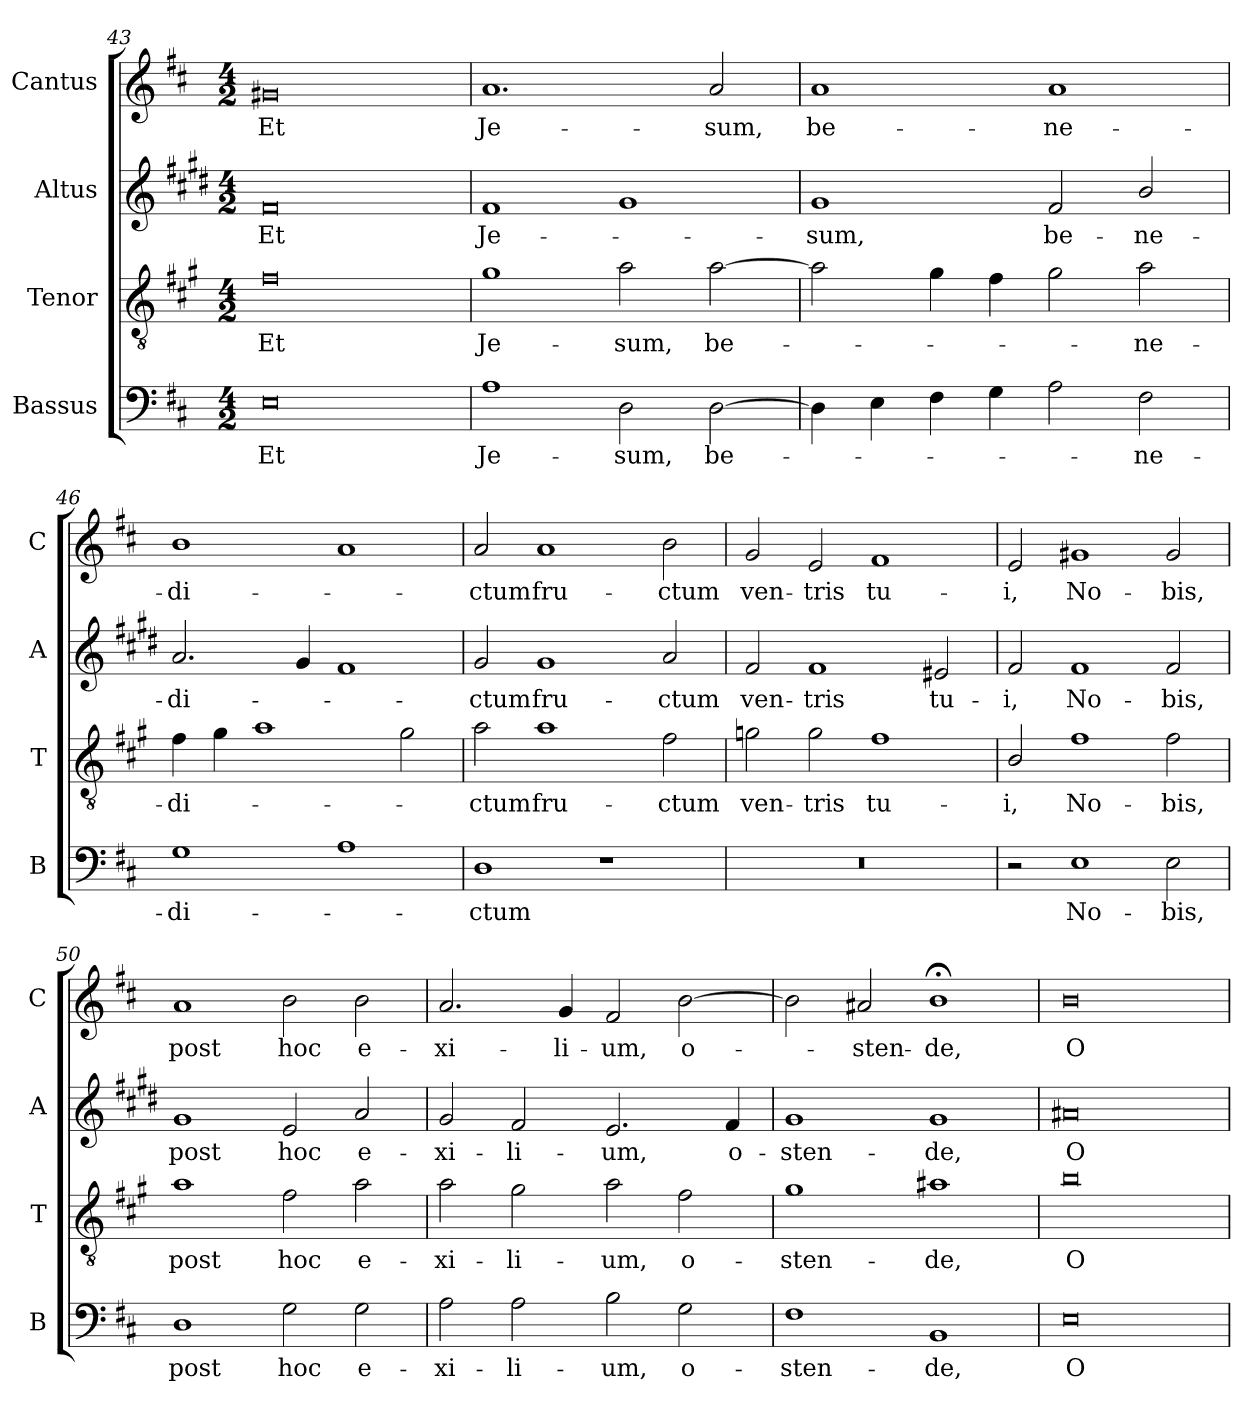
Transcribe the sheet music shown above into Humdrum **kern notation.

**kern	**text	**kern	**text	**kern	**text	**kern	**text
*part4	*part4	*part3	*part3	*part2	*part2	*part1	*part1
*staff4	*staff4	*staff3	*staff3	*staff2	*staff2	*staff1	*staff1
*I"Bassus	*	*I"Tenor	*	*I"Altus	*	*I"Cantus	*
*I'B	*	*I'T	*	*I'A	*	*I'C	*
!!LO:PB:g=z
*clefF4	*	*clefGv2	*	*clefG2	*	*clefG2	*
*	*	*ITrd4c7	*	*ITrd1c2	*	*	*
*k[f#c#]	*	*k[f#c#]	*	*k[f#c#]	*	*k[f#c#]	*
*D:	*	*D:	*	*D:	*	*D:	*
*M4/2	*	*M4/2	*	*M4/2	*	*M4/2	*
=43	=43	=43	=43	=43	=43	=43	=43
!	!LO:LY:b	!	!LO:LY:b	!	!LO:LY:b	!	!LO:LY:b
0E	Et	0B	Et	0e	Et	0g#X	Et
=44	=44	=44	=44	=44	=44	=44	=44
!	!LO:LY:b	!	!LO:LY:b	!	!LO:LY:b	!	!LO:LY:b
1A	Je-	1c#	Je-	1e	Je-	1.a	Je-
!	!LO:LY:b	!	!LO:LY:b	!	!	!	!
2D\	-sum,	2d\	-sum,	1f#	.	.	.
!	!LO:LY:b	!	!LO:LY:b	!	!	!	!LO:LY:b
[2D\	be-	[2d\	be-	.	.	2a/	-sum,
=45	=45	=45	=45	=45	=45	=45	=45
!	!	!	!	!	!LO:LY:b	!	!LO:LY:b
4D\]	.	2d\]	.	1f#	-sum,	1a	be-
4E\	.	.	.	.	.	.	.
4F#\	.	4c#\	.	.	.	.	.
4G\	.	4B\	.	.	.	.	.
!	!	!	!	!	!LO:LY:b	!	!LO:LY:b
2A\	.	2c#\	.	2e/	be-	1a	-ne-
!	!LO:LY:b	!	!LO:LY:b	!	!LO:LY:b	!	!
2F#\	-ne-	2d\	-ne-	2a/	-ne-	.	.
=46	=46	=46	=46	=46	=46	=46	=46
!	!LO:LY:b	!	!LO:LY:b	!	!LO:LY:b	!	!LO:LY:b
1G	-di-	4B\	-di-	2.g/	-di-	1b	-di-
.	.	4c#\	.	.	.	.	.
.	.	1d	.	.	.	.	.
.	.	.	.	4f#/	.	.	.
1A	.	.	.	1e	.	1a	.
.	.	2c#\	.	.	.	.	.
=47	=47	=47	=47	=47	=47	=47	=47
!	!LO:LY:b	!	!LO:LY:b	!	!LO:LY:b	!	!LO:LY:b
1D	-ctum	2d\	-ctum	2f#/	-ctum	2a/	-ctum
!	!	!	!LO:LY:b	!	!LO:LY:b	!	!LO:LY:b
.	.	1d	fru-	1f#	fru-	1a	fru-
1r	.	.	.	.	.	.	.
!	!	!	!LO:LY:b	!	!LO:LY:b	!	!LO:LY:b
.	.	2B\	-ctum	2g/	-ctum	2b\	-ctum
=48	=48	=48	=48	=48	=48	=48	=48
!	!	!	!LO:LY:b	!	!LO:LY:b	!	!LO:LY:b
0r	.	2cn\	ven-	2e/	ven-	2g/	ven-
!	!	!	!LO:LY:b	!	!LO:LY:b	!	!LO:LY:b
.	.	2c\	-tris	1e	-tris	2e/	-tris
!	!	!	!LO:LY:b	!	!	!	!LO:LY:b
.	.	1B	tu-	.	.	1f#	tu-
!	!	!	!	!	!LO:LY:b	!	!
.	.	.	.	2d#X/	tu-	.	.
=49	=49	=49	=49	=49	=49	=49	=49
!	!	!	!LO:LY:b	!	!LO:LY:b	!	!LO:LY:b
2r	.	2E/	-i,	2e/	-i,	2e/	-i,
!	!LO:LY:b	!	!LO:LY:b	!	!LO:LY:b	!	!LO:LY:b
1E	No-	1B	No-	1e	No-	1g#X	No-
!	!LO:LY:b	!	!LO:LY:b	!	!LO:LY:b	!	!LO:LY:b
2E\	-bis,	2B\	-bis,	2e/	-bis,	2g#/	-bis,
!!LO:LB:g=z
=50	=50	=50	=50	=50	=50	=50	=50
!	!LO:LY:b	!	!LO:LY:b	!	!LO:LY:b	!	!LO:LY:b
1D	post	1d	post	1f#	post	1a	post
!	!LO:LY:b	!	!LO:LY:b	!	!LO:LY:b	!	!LO:LY:b
2G\	hoc	2B\	hoc	2d/	hoc	2b\	hoc
!	!LO:LY:b	!	!LO:LY:b	!	!LO:LY:b	!	!LO:LY:b
2G\	e-	2d\	e-	2g/	e-	2b\	e-
=51	=51	=51	=51	=51	=51	=51	=51
!	!LO:LY:b	!	!LO:LY:b	!	!LO:LY:b	!	!LO:LY:b
2A\	-xi-	2d\	-xi-	2f#/	-xi-	2.a/	-xi-
!	!LO:LY:b	!	!LO:LY:b	!	!LO:LY:b	!	!
2A\	-li-	2c#\	-li-	2e/	-li-	.	.
!	!	!	!	!	!	!	!LO:LY:b
.	.	.	.	.	.	4g/	-li-
!	!LO:LY:b	!	!LO:LY:b	!	!LO:LY:b	!	!LO:LY:b
2B\	-um,	2d\	-um,	2.d/	-um,	2f#/	-um,
!	!LO:LY:b	!	!LO:LY:b	!	!	!	!LO:LY:b
2G\	o-	2B\	o-	.	.	[2b\	o-
!	!	!	!	!	!LO:LY:b	!	!
.	.	.	.	4e/	o-	.	.
=52	=52	=52	=52	=52	=52	=52	=52
!	!LO:LY:b	!	!LO:LY:b	!	!LO:LY:b	!	!
1F#	-sten-	1c#	-sten-	1f#	-sten-	2b\]	.
!	!	!	!	!	!	!	!LO:LY:b
.	.	.	.	.	.	2a#X/	-sten-
!	!LO:LY:b	!	!LO:LY:b	!	!LO:LY:b	!	!LO:LY:b
1BB	-de,	1d#X	-de,	1f#	-de,	1b;<	-de,
=53	=53	=53	=53	=53	=53	=53	=53
!	!LO:LY:b	!	!LO:LY:b	!	!LO:LY:b	!	!LO:LY:b
0E	O	0e	O	0g#X	O	0b	O
=	=	=	=	=	=	=	=
*-	*-	*-	*-	*-	*-	*-	*-
